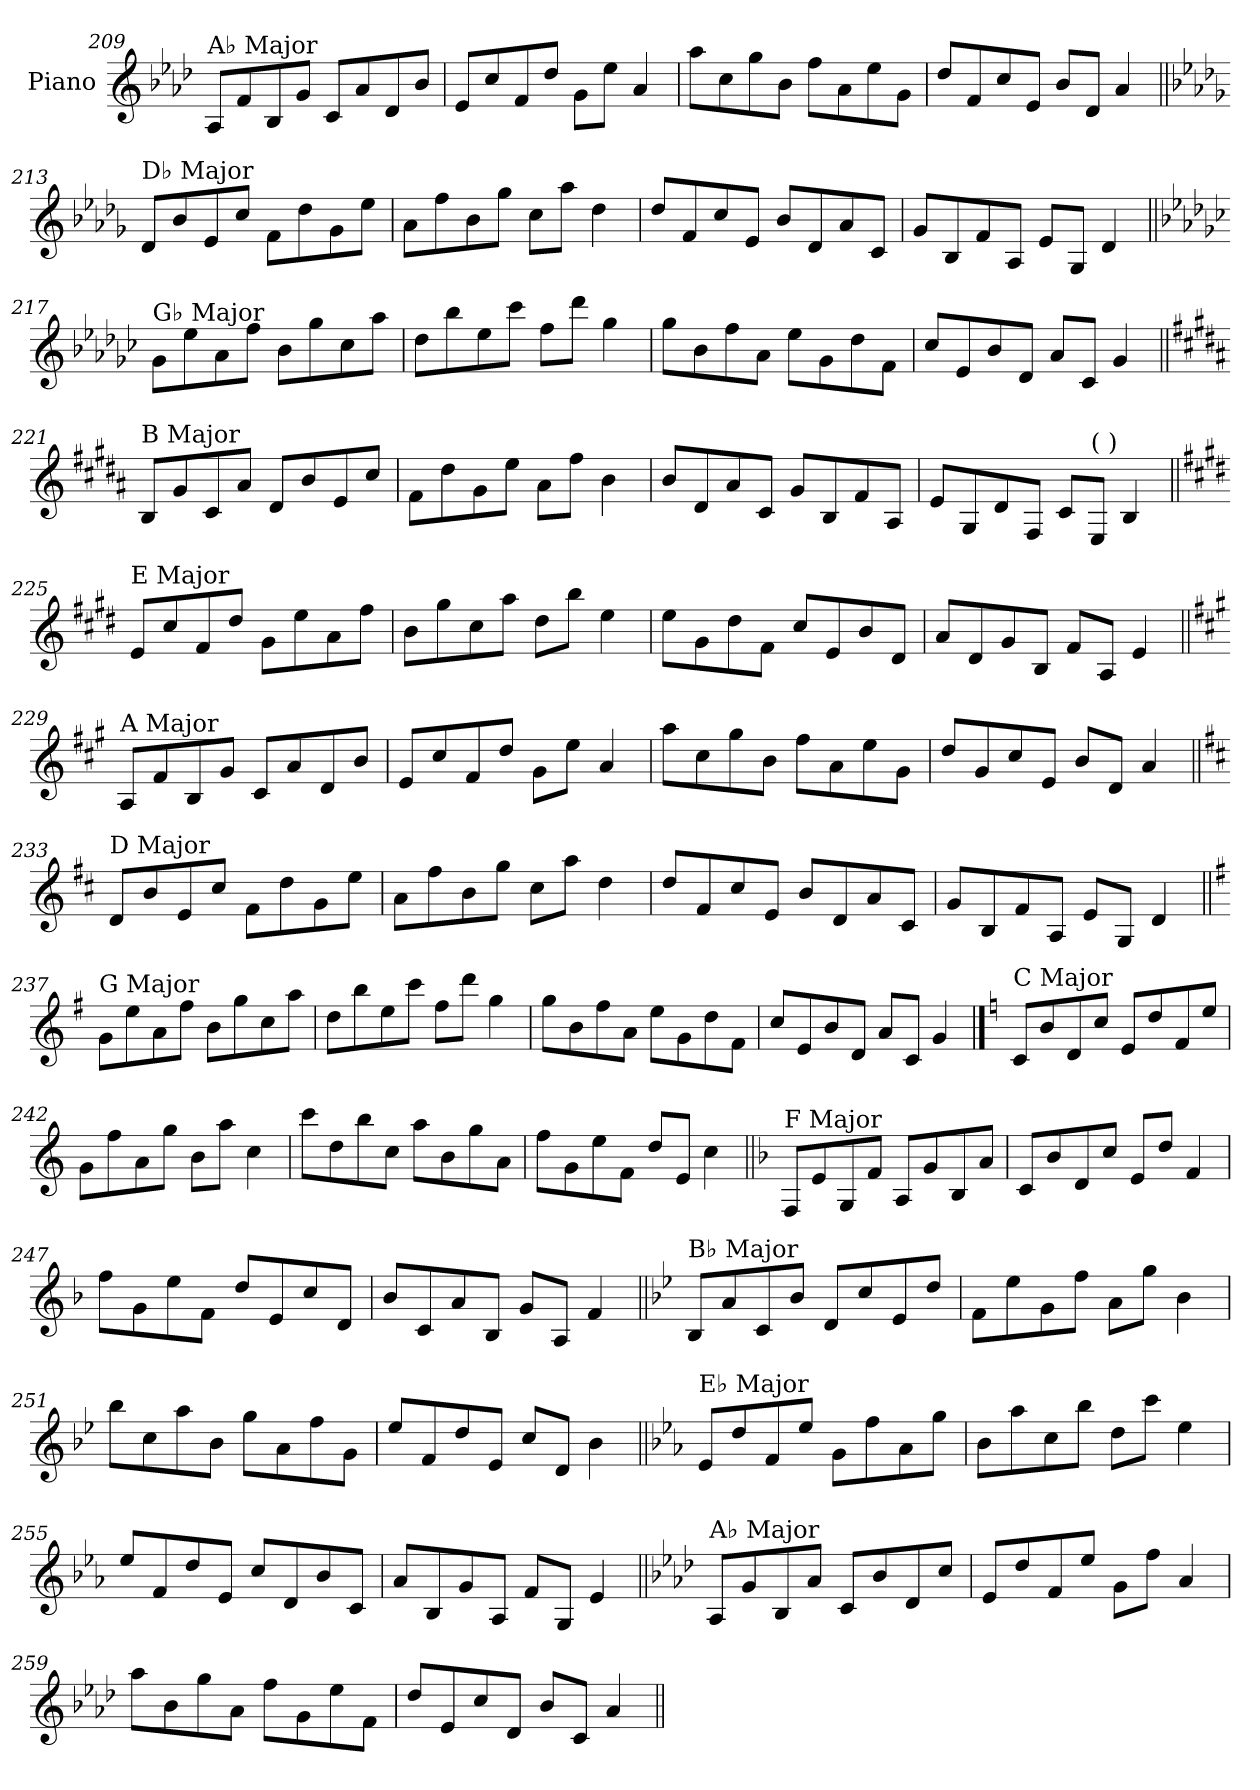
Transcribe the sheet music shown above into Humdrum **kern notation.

**kern
*part1
*staff1
*I"Piano
*I'Pno.
!!LO:LB:g=z
*clefG2
*k[b-e-a-d-]
=209
!LO:TX:a:t=A♭ Major
8A-/L
8f/
8B-/
8g/J
8c/L
8a-/
8d-/
8b-/J
=210
8e-/L
8cc/
8f/
8dd-/J
8g\L
8ee-\J
4a-/
=211
8aa-\L
8cc\
8gg\
8b-\J
8ff\L
8a-\
8ee-\
8g\J
=212
8dd-/L
8f/
8cc/
8e-/J
8b-/L
8d-/J
4a-/
!!LO:LB:g=z
=213||
*k[b-e-a-d-g-]
!LO:TX:a:t=D♭ Major
8d-/L
8b-/
8e-/
8cc/J
8f\L
8dd-\
8g-\
8ee-\J
=214
8a-\L
8ff\
8b-\
8gg-\J
8cc\L
8aa-\J
4dd-\
=215
8dd-/L
8f/
8cc/
8e-/J
8b-/L
8d-/
8a-/
8c/J
=216
8g-/L
8B-/
8f/
8A-/J
8e-/L
8G-/J
4d-/
!!LO:LB:g=z
=217||
*k[b-e-a-d-g-c-]
!LO:TX:a:t=G♭ Major
8g-\L
8ee-\
8a-\
8ff\J
8b-\L
8gg-\
8cc-\
8aa-\J
=218
8dd-\L
8bb-\
8ee-\
8ccc-\J
8ff\L
8ddd-\J
4gg-\
=219
8gg-\L
8b-\
8ff\
8a-\J
8ee-\L
8g-\
8dd-\
8f\J
=220
8cc-/L
8e-/
8b-/
8d-/J
8a-/L
8c-/J
4g-/
!!LO:LB:g=z
=221||
*k[f#c#g#d#a#]
!LO:TX:a:t=B Major
8B/L
8g#/
8c#/
8a#/J
8d#/L
8b/
8e/
8cc#/J
=222
8f#\L
8dd#\
8g#\
8ee\J
8a#\L
8ff#\J
4b\
=223
8b/L
8d#/
8a#/
8c#/J
8g#/L
8B/
8f#/
8A#/J
=224
8e/L
8G#/
8d#/
8F#/J
8c#/L
!LO:TX:a:t=(    )
8E/J
4B/
!!LO:LB:g=z
=225||
*k[f#c#g#d#]
!LO:TX:a:t=E Major
8e/L
8cc#/
8f#/
8dd#/J
8g#\L
8ee\
8a\
8ff#\J
=226
8b\L
8gg#\
8cc#\
8aa\J
8dd#\L
8bb\J
4ee\
=227
8ee\L
8g#\
8dd#\
8f#\J
8cc#/L
8e/
8b/
8d#/J
=228
8a/L
8d#/
8g#/
8B/J
8f#/L
8A/J
4e/
!!LO:LB:g=z
=229||
*k[f#c#g#]
!LO:TX:a:t=A Major
8A/L
8f#/
8B/
8g#/J
8c#/L
8a/
8d/
8b/J
=230
8e/L
8cc#/
8f#/
8dd/J
8g#\L
8ee\J
4a/
=231
8aa\L
8cc#\
8gg#\
8b\J
8ff#\L
8a\
8ee\
8g#\J
=232
8dd/L
8g#/
8cc#/
8e/J
8b/L
8d/J
4a/
!!LO:LB:g=z
=233||
*k[f#c#]
!LO:TX:a:t=D Major
8d/L
8b/
8e/
8cc#/J
8f#\L
8dd\
8g\
8ee\J
=234
8a\L
8ff#\
8b\
8gg\J
8cc#\L
8aa\J
4dd\
=235
8dd/L
8f#/
8cc#/
8e/J
8b/L
8d/
8a/
8c#/J
=236
8g/L
8B/
8f#/
8A/J
8e/L
8G/J
4d/
!!LO:LB:g=z
=237||
*k[f#]
!LO:TX:a:t=G Major
8g\L
8ee\
8a\
8ff#\J
8b\L
8gg\
8cc\
8aa\J
=238
8dd\L
8bb\
8ee\
8ccc\J
8ff#\L
8ddd\J
4gg\
=239
8gg\L
8b\
8ff#\
8a\J
8ee\L
8g\
8dd\
8f#\J
=240
8cc/L
8e/
8b/
8d/J
8a/L
8c/J
4g/
!!LO:PB:g=z
==241
*k[]
!LO:TX:a:t=C Major
8c/L
8b/
8d/
8cc/J
8e/L
8dd/
8f/
8ee/J
=242
8g\L
8ff\
8a\
8gg\J
8b\L
8aa\J
4cc\
=243
8ccc\L
8dd\
8bb\
8cc\J
8aa\L
8b\
8gg\
8a\J
=244
8ff\L
8g\
8ee\
8f\J
8dd/L
8e/J
4cc\
!!LO:LB:g=z
=245||
*k[b-]
!LO:TX:a:t=F Major
8F/L
8e/
8G/
8f/J
8A/L
8g/
8B-/
8a/J
=246
8c/L
8b-/
8d/
8cc/J
8e/L
8dd/J
4f/
=247
8ff\L
8g\
8ee\
8f\J
8dd/L
8e/
8cc/
8d/J
=248
8b-/L
8c/
8a/
8B-/J
8g/L
8A/J
4f/
!!LO:LB:g=z
=249||
*k[b-e-]
!LO:TX:a:t=B♭ Major
8B-/L
8a/
8c/
8b-/J
8d/L
8cc/
8e-/
8dd/J
=250
8f\L
8ee-\
8g\
8ff\J
8a\L
8gg\J
4b-\
=251
8bb-\L
8cc\
8aa\
8b-\J
8gg\L
8a\
8ff\
8g\J
=252
8ee-/L
8f/
8dd/
8e-/J
8cc/L
8d/J
4b-\
!!LO:LB:g=z
=253||
*k[b-e-a-]
!LO:TX:a:t=E♭ Major
8e-/L
8dd/
8f/
8ee-/J
8g\L
8ff\
8a-\
8gg\J
=254
8b-\L
8aa-\
8cc\
8bb-\J
8dd\L
8ccc\J
4ee-\
=255
8ee-/L
8f/
8dd/
8e-/J
8cc/L
8d/
8b-/
8c/J
=256
8a-/L
8B-/
8g/
8A-/J
8f/L
8G/J
4e-/
!!LO:LB:g=z
=257||
*k[b-e-a-d-]
!LO:TX:a:t=A♭ Major
8A-/L
8g/
8B-/
8a-/J
8c/L
8b-/
8d-/
8cc/J
=258
8e-/L
8dd-/
8f/
8ee-/J
8g\L
8ff\J
4a-/
=259
8aa-\L
8b-\
8gg\
8a-\J
8ff\L
8g\
8ee-\
8f\J
=260
8dd-/L
8e-/
8cc/
8d-/J
8b-/L
8c/J
4a-/
=||
*-
